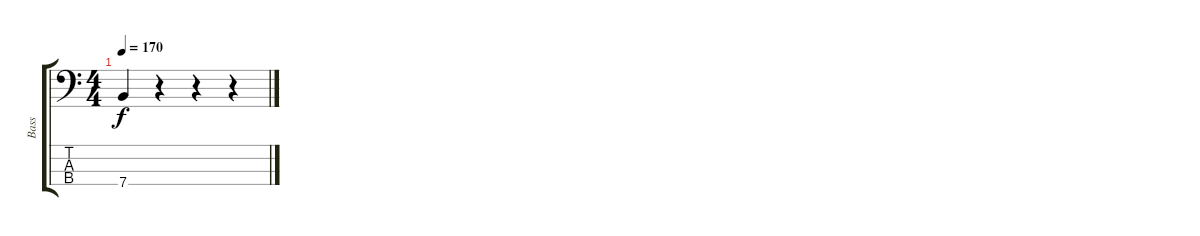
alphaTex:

\track ("Bass" "Bass") {instrument electricbassfinger}
\staff {score tabs}
\tuning (G2 D2 A1 E1) {hide}
\ts (4 4)
\tempo 170
\clef f4
\ks c
7.4.4{dy f} r.4 r.4 r.4
